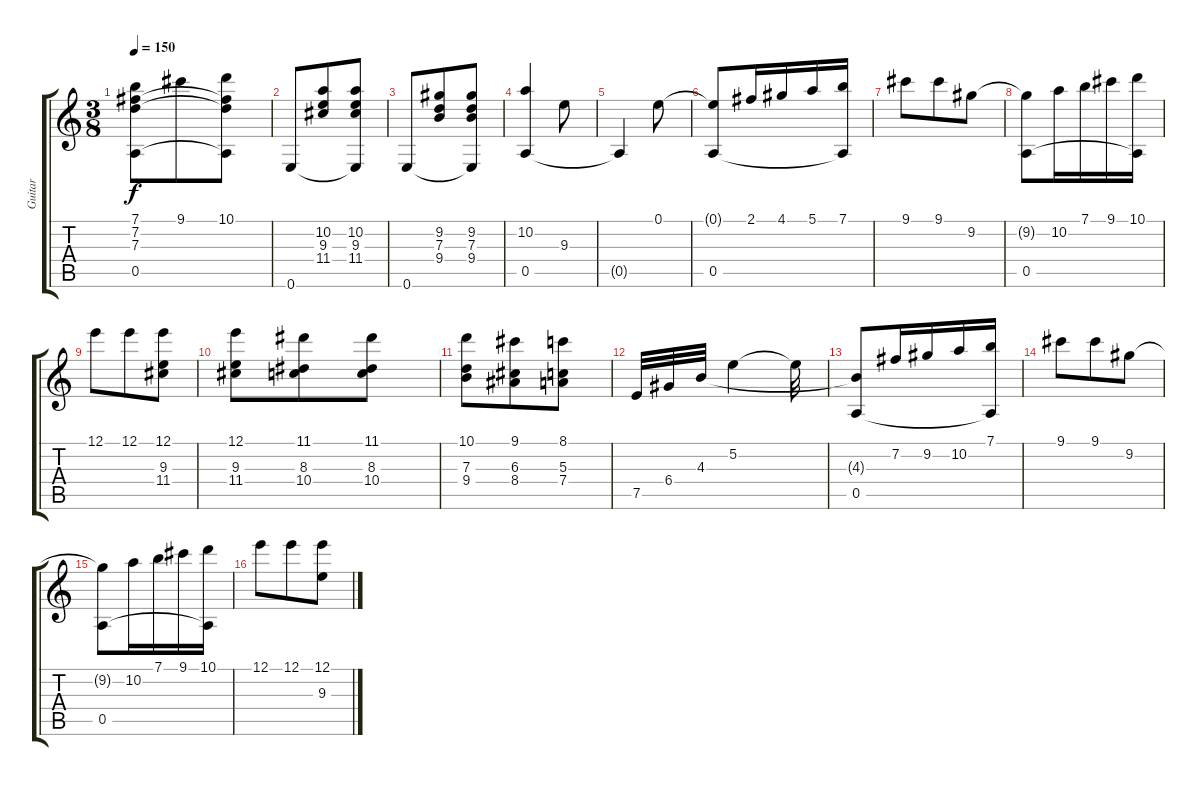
\track ("Guitar" "Guitar") {instrument acousticguitarnylon}
\staff {score tabs}
\tuning (E4 B3 G3 D3 A2 E2) {hide}
\ts (3 8)
\tempo 150
\clef g2
\ks c
(7.1 7.2 7.3 0.5).8{dy f} 9.1.8 (10.1 7.2{t} 7.3{t} 0.5{t}).8 |
0.6.8 (10.2 9.3 11.4).8 (10.2 9.3 11.4 0.6{t}).8 |
0.6.8 (9.2 7.3 9.4).8 (9.2 7.3 9.4 0.6{t}).8 |
(10.2 0.5).4 9.3.8 |
0.5{t}.4 0.1.8 |
(0.1{t} 0.5).8 2.1.16 4.1.16 5.1.16 (7.1 0.5{t}).16 |
9.1.8 9.1.8 9.2.8 |
(9.2{t} 0.5).8 10.2.16 7.1.16 9.1.16 (10.1 0.5{t}).16 |
12.1.8 12.1.8 (12.1 9.3 11.4).8 |
(12.1 9.3 11.4).8 (11.1 8.3 10.4).8 (11.1 8.3 10.4).8 |
(10.1 7.3 9.4).8 (9.1 6.3 8.4).8 (8.1 5.3 7.4).8 |
7.5.32 6.4.32 4.3.32 5.2.4 5.2{t}.32 |
(4.3{t} 0.5).8 7.2.16 9.2.16 10.2.16 (7.1 0.5{t}).16 |
9.1.8 9.1.8 9.2.8 |
(9.2{t} 0.5).8 10.2.16 7.1.16 9.1.16 (10.1 0.5{t}).16 |
12.1.8 12.1.8 (12.1 9.3).8
